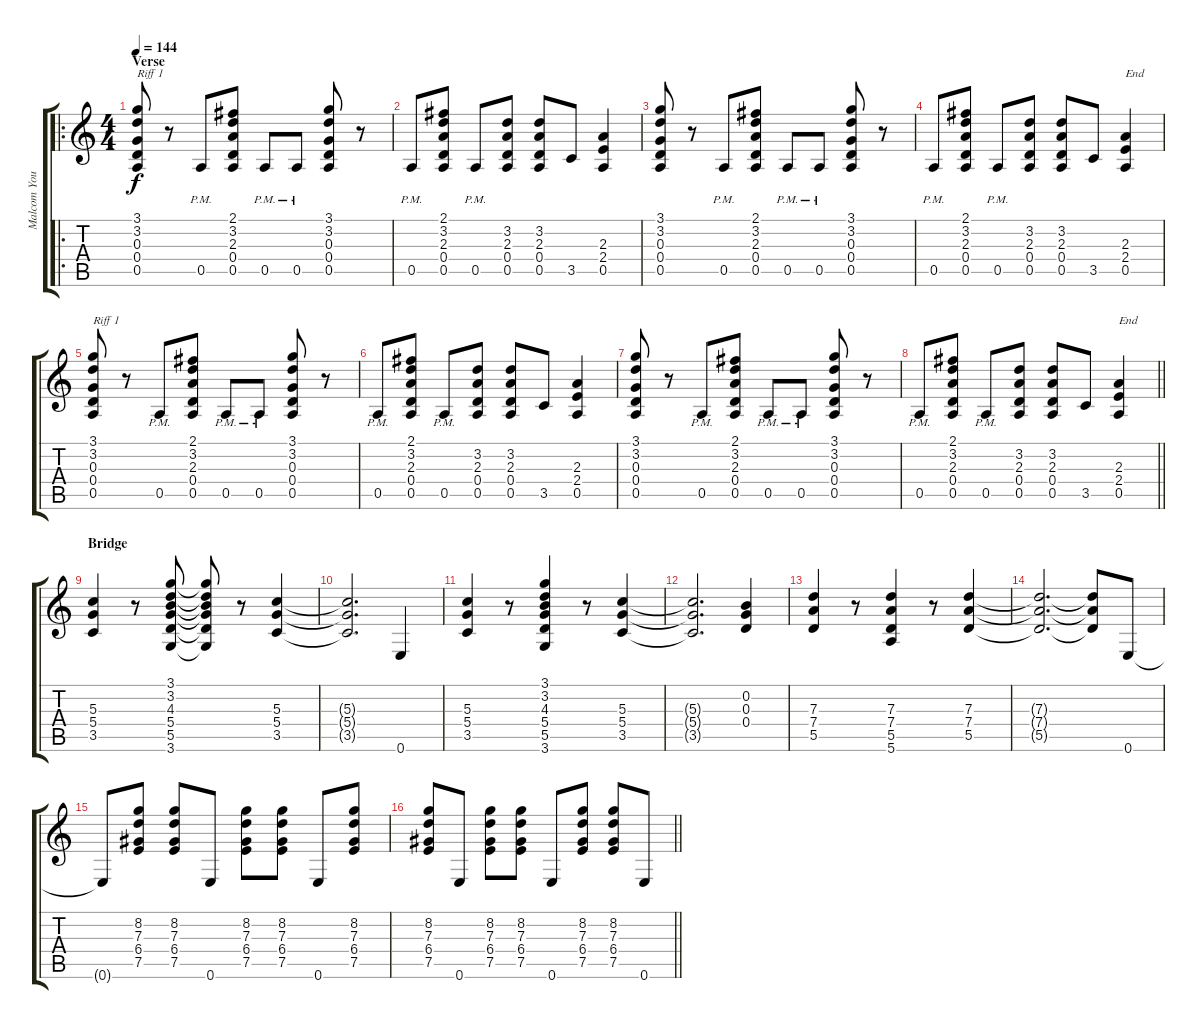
\track ("Malcom Young" "Malcom You") {instrument overdrivenguitar}
\staff {score tabs}
\tuning (E4 B3 G3 D3 A2 E2) {hide}
\ro
\ts (4 4)
\section ("" "Verse")
\tempo 144
\clef g2
\ks c
(3.1 3.2 0.3 0.4 0.5).8{txt "Riff 1" dy f} r.8 0.5{pm}.8 (2.1 3.2 2.3 0.4 0.5).8 0.5{pm}.8 0.5{pm}.8 (3.1 3.2 0.3 0.4 0.5).8 r.8 |
0.5{pm}.8 (2.1 3.2 2.3 0.4 0.5).8 0.5{pm}.8 (3.2 2.3 0.4 0.5).8 (3.2 2.3 0.4 0.5).8 3.5.8 (2.3 2.4 0.5).4 |
(3.1 3.2 0.3 0.4 0.5).8 r.8 0.5{pm}.8 (2.1 3.2 2.3 0.4 0.5).8 0.5{pm}.8 0.5{pm}.8 (3.1 3.2 0.3 0.4 0.5).8 r.8 |
0.5{pm}.8 (2.1 3.2 2.3 0.4 0.5).8 0.5{pm}.8 (3.2 2.3 0.4 0.5).8 (3.2 2.3 0.4 0.5).8 3.5.8 (2.3 2.4 0.5).4{txt "End"} |
(3.1 3.2 0.3 0.4 0.5).8{txt "Riff 1"} r.8 0.5{pm}.8 (2.1 3.2 2.3 0.4 0.5).8 0.5{pm}.8 0.5{pm}.8 (3.1 3.2 0.3 0.4 0.5).8 r.8 |
0.5{pm}.8 (2.1 3.2 2.3 0.4 0.5).8 0.5{pm}.8 (3.2 2.3 0.4 0.5).8 (3.2 2.3 0.4 0.5).8 3.5.8 (2.3 2.4 0.5).4 |
(3.1 3.2 0.3 0.4 0.5).8 r.8 0.5{pm}.8 (2.1 3.2 2.3 0.4 0.5).8 0.5{pm}.8 0.5{pm}.8 (3.1 3.2 0.3 0.4 0.5).8 r.8 |
\barLineRight lightlight
0.5{pm}.8 (2.1 3.2 2.3 0.4 0.5).8 0.5{pm}.8 (3.2 2.3 0.4 0.5).8 (3.2 2.3 0.4 0.5).8 3.5.8 (2.3 2.4 0.5).4{txt "End"} |
\section ("" "Bridge")
(5.3 5.4 3.5).4 r.8 (3.1 3.2 4.3 5.4 5.5 3.6).8 (3.1{t} 3.2{t} 4.3{t} 5.4{t} 5.5{t} 3.6{t}).8 r.8 (5.3 5.4 3.5).4 |
(5.3{t} 5.4{t} 3.5{t}).2{d} 0.6.4 |
(5.3 5.4 3.5).4 r.8 (3.1 3.2 4.3 5.4 5.5 3.6).4 r.8 (5.3 5.4 3.5).4 |
(5.3{t} 5.4{t} 3.5{t}).2{d} (0.2 0.3 0.4).4 |
(7.3 7.4 5.5).4 r.8 (7.3 7.4 5.5 5.6).4 r.8 (7.3 7.4 5.5).4 |
(7.3{t} 7.4{t} 5.5{t}).2{d} (7.3{t} 7.4{t} 5.5{t}).8 0.6.8 |
0.6{t}.8 (8.2 7.3 6.4 7.5).8 (8.2 7.3 6.4 7.5).8 0.6.8 (8.2 7.3 6.4 7.5).8 (8.2 7.3 6.4 7.5).8 0.6.8 (8.2 7.3 6.4 7.5).8 |
\barLineRight lightlight
(8.2 7.3 6.4 7.5).8 0.6.8 (8.2 7.3 6.4 7.5).8 (8.2 7.3 6.4 7.5).8 0.6.8 (8.2 7.3 6.4 7.5).8 (8.2 7.3 6.4 7.5).8 0.6.8
